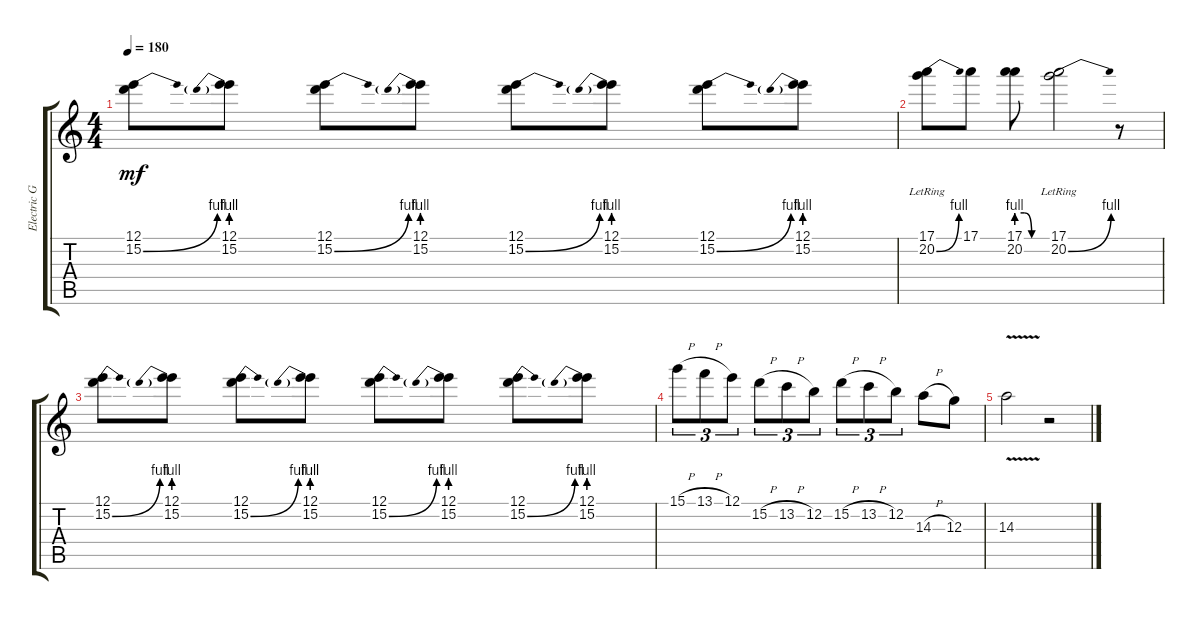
\track ("Electric Guitar" "Electric G") {instrument electricguitarclean}
\staff {score tabs}
\tuning (E4 B3 G3 D3 A2 E2) {hide}
\ts (4 4)
\tempo 180
\clef g2
\ks c
(12.1 15.2{be (bend 0 0 60 4)}).8{dy mf instrument electricguitarclean} (12.1 15.2{be (prebend 0 4 60 4)}).8 (12.1 15.2{be (bend 0 0 60 4)}).8 (12.1 15.2{be (prebend 0 4 60 4)}).8 (12.1 15.2{be (bend 0 0 60 4)}).8 (12.1 15.2{be (prebend 0 4 60 4)}).8 (12.1 15.2{be (bend 0 0 60 4)}).8 (12.1 15.2{be (prebend 0 4 60 4)}).8 |
(17.1 20.2{be (bend 0 0 60 4) lr}).8 17.1.8 (17.1 20.2{be (custom 0 4 15 4 30 0 60 0)}).8 (17.1 20.2{be (bend 0 0 60 4) lr}).2 r.8 |
(12.1 15.2{be (bend 0 0 60 4)}).8 (12.1 15.2{be (prebend 0 4 60 4)}).8 (12.1 15.2{be (bend 0 0 60 4)}).8 (12.1 15.2{be (prebend 0 4 60 4)}).8 (12.1 15.2{be (bend 0 0 60 4)}).8 (12.1 15.2{be (prebend 0 4 60 4)}).8 (12.1 15.2{be (bend 0 0 60 4)}).8 (12.1 15.2{be (prebend 0 4 60 4)}).8 |
15.1{h}.8{tu (3 2)} 13.1{h}.8{tu (3 2)} 12.1.8{tu (3 2)} 15.2{h}.8{tu (3 2)} 13.2{h}.8{tu (3 2)} 12.2.8{tu (3 2)} 15.2{h}.8{tu (3 2)} 13.2{h}.8{tu (3 2)} 12.2.8{tu (3 2)} 14.3{h}.8 12.3.8 |
14.3{v}.2 r.2
